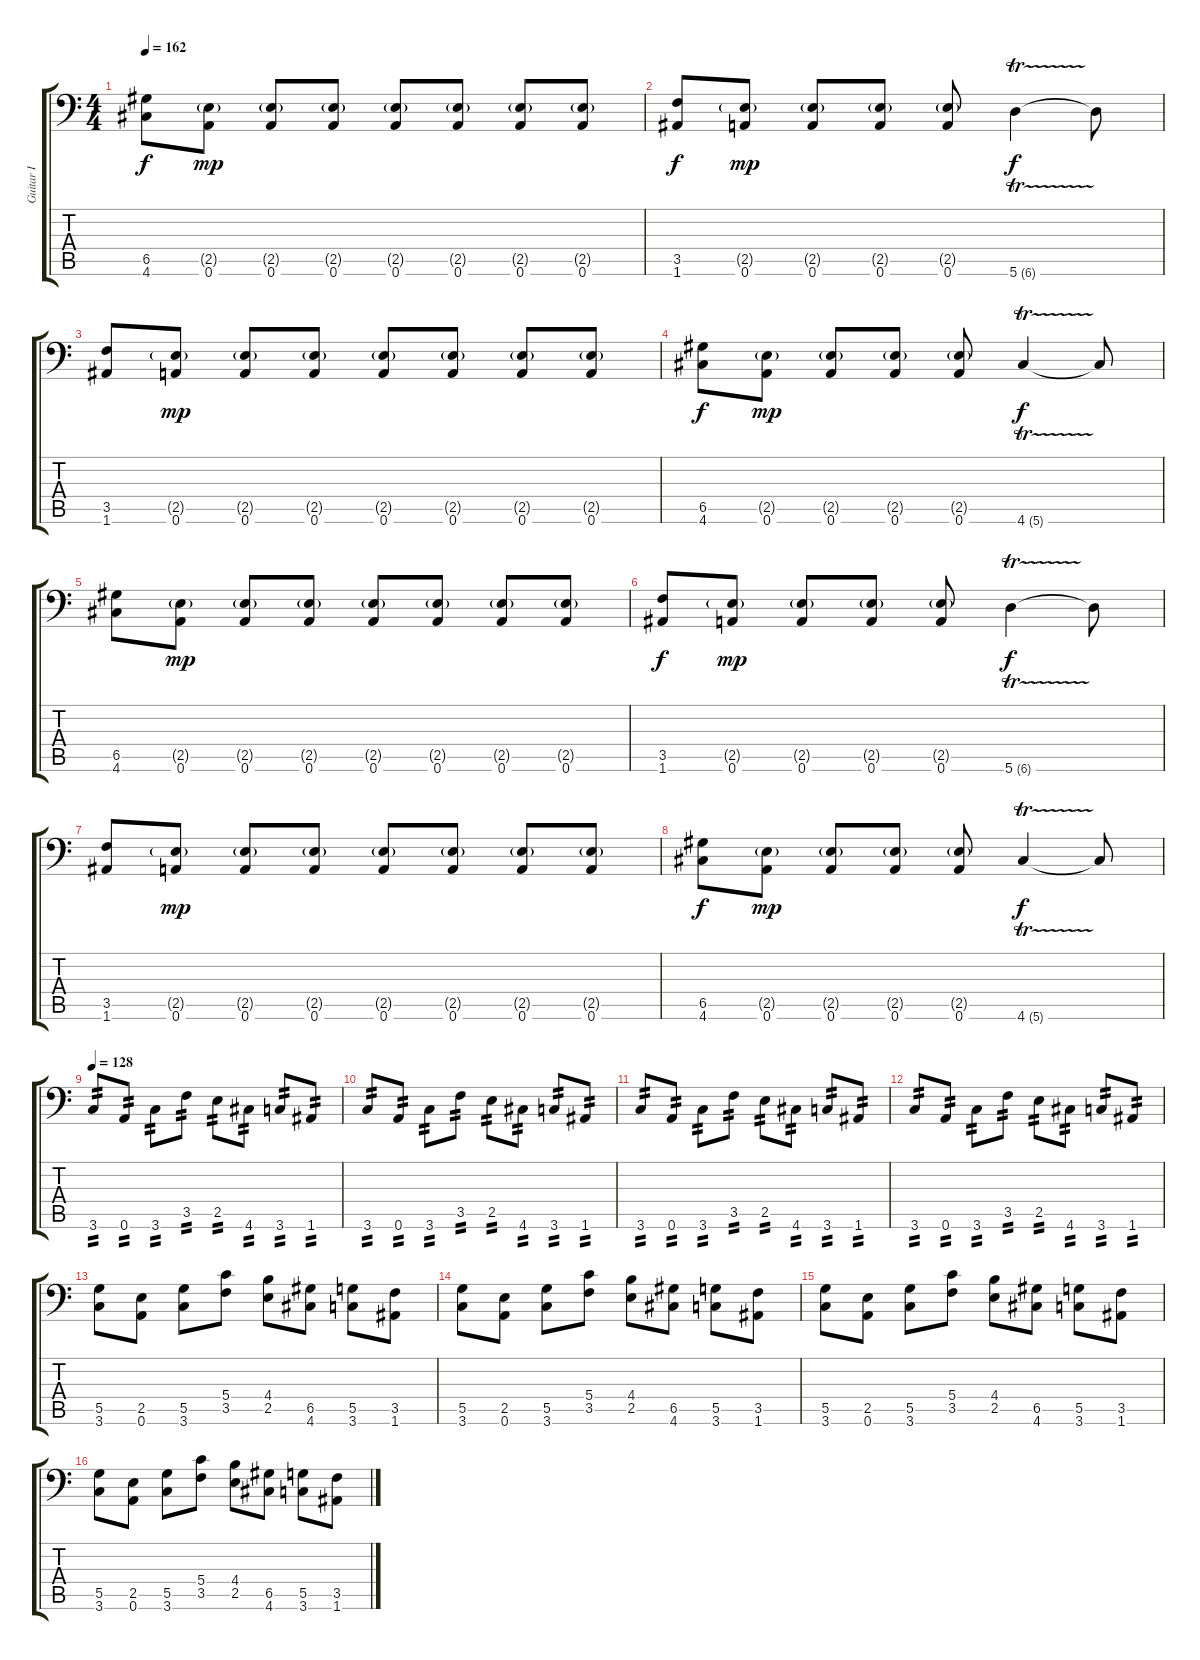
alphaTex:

\track ("Guitar I" "Guitar I") {instrument overdrivenguitar}
\staff {score tabs}
\tuning (A3 E3 C3 G2 D2 A1) {hide}
\ts (4 4)
\tempo 162
\clef f4
\ks c
(6.5 4.6).8{dy f instrument overdrivenguitar} (2.5{g} 0.6).8{dy mp} (2.5{g} 0.6).8 (2.5{g} 0.6).8 (2.5{g} 0.6).8 (2.5{g} 0.6).8 (2.5{g} 0.6).8 (2.5{g} 0.6).8 |
(3.5 1.6).8{dy f} (2.5{g} 0.6).8{dy mp} (2.5{g} 0.6).8 (2.5{g} 0.6).8 (2.5{g} 0.6).8 5.6{tr (6 16)}.4{dy f} 5.6{t}.8 |
(3.5 1.6).8 (2.5{g} 0.6).8{dy mp} (2.5{g} 0.6).8 (2.5{g} 0.6).8 (2.5{g} 0.6).8 (2.5{g} 0.6).8 (2.5{g} 0.6).8 (2.5{g} 0.6).8 |
(6.5 4.6).8{dy f} (2.5{g} 0.6).8{dy mp} (2.5{g} 0.6).8 (2.5{g} 0.6).8 (2.5{g} 0.6).8 4.6{tr (5 16)}.4{dy f} 4.6{t}.8 |
(6.5 4.6).8 (2.5{g} 0.6).8{dy mp} (2.5{g} 0.6).8 (2.5{g} 0.6).8 (2.5{g} 0.6).8 (2.5{g} 0.6).8 (2.5{g} 0.6).8 (2.5{g} 0.6).8 |
(3.5 1.6).8{dy f} (2.5{g} 0.6).8{dy mp} (2.5{g} 0.6).8 (2.5{g} 0.6).8 (2.5{g} 0.6).8 5.6{tr (6 16)}.4{dy f} 5.6{t}.8 |
(3.5 1.6).8 (2.5{g} 0.6).8{dy mp} (2.5{g} 0.6).8 (2.5{g} 0.6).8 (2.5{g} 0.6).8 (2.5{g} 0.6).8 (2.5{g} 0.6).8 (2.5{g} 0.6).8 |
(6.5 4.6).8{dy f} (2.5{g} 0.6).8{dy mp} (2.5{g} 0.6).8 (2.5{g} 0.6).8 (2.5{g} 0.6).8 4.6{tr (5 16)}.4{dy f} 4.6{t}.8 |
\tempo 128
3.6.8{tp 2} 0.6.8{tp 2} 3.6.8{tp 2} 3.5.8{tp 2} 2.5.8{tp 2} 4.6.8{tp 2} 3.6.8{tp 2} 1.6.8{tp 2} |
3.6.8{tp 2} 0.6.8{tp 2} 3.6.8{tp 2} 3.5.8{tp 2} 2.5.8{tp 2} 4.6.8{tp 2} 3.6.8{tp 2} 1.6.8{tp 2} |
3.6.8{tp 2} 0.6.8{tp 2} 3.6.8{tp 2} 3.5.8{tp 2} 2.5.8{tp 2} 4.6.8{tp 2} 3.6.8{tp 2} 1.6.8{tp 2} |
3.6.8{tp 2} 0.6.8{tp 2} 3.6.8{tp 2} 3.5.8{tp 2} 2.5.8{tp 2} 4.6.8{tp 2} 3.6.8{tp 2} 1.6.8{tp 2} |
(5.5 3.6).8 (2.5 0.6).8 (5.5 3.6).8 (5.4 3.5).8 (4.4 2.5).8 (6.5 4.6).8 (5.5 3.6).8 (3.5 1.6).8 |
(5.5 3.6).8 (2.5 0.6).8 (5.5 3.6).8 (5.4 3.5).8 (4.4 2.5).8 (6.5 4.6).8 (5.5 3.6).8 (3.5 1.6).8 |
(5.5 3.6).8 (2.5 0.6).8 (5.5 3.6).8 (5.4 3.5).8 (4.4 2.5).8 (6.5 4.6).8 (5.5 3.6).8 (3.5 1.6).8 |
(5.5 3.6).8 (2.5 0.6).8 (5.5 3.6).8 (5.4 3.5).8 (4.4 2.5).8 (6.5 4.6).8 (5.5 3.6).8 (3.5 1.6).8
